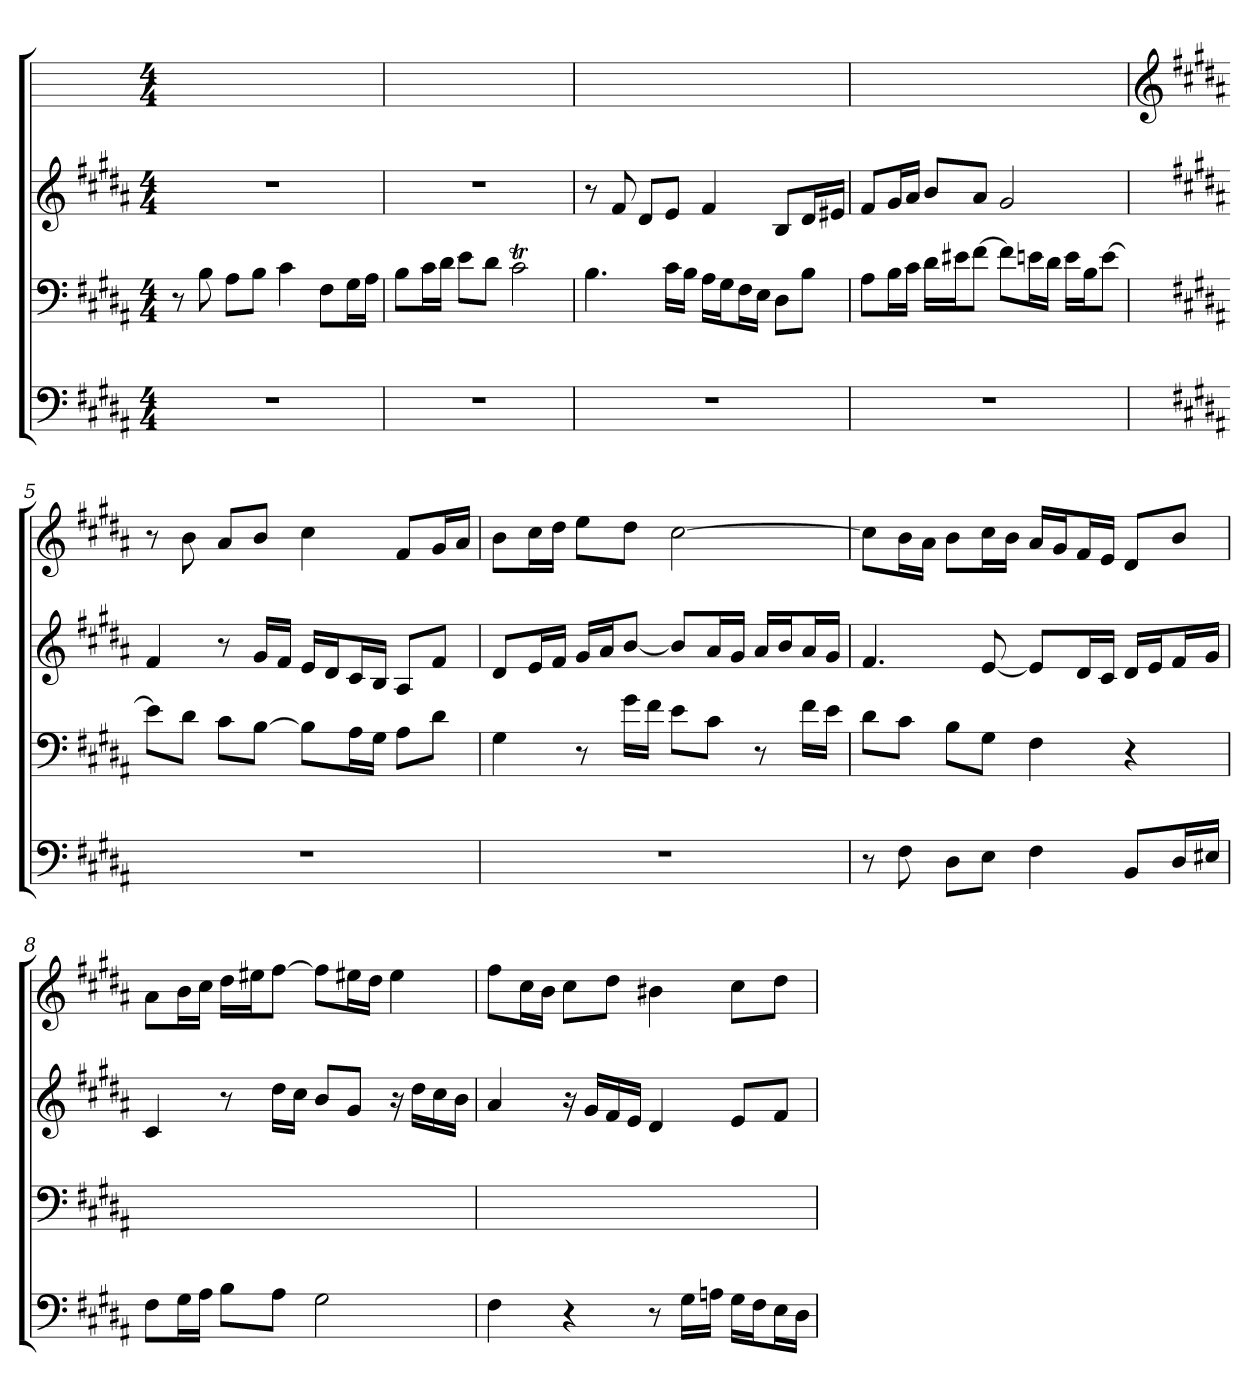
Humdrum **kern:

**kern	**kern	**kern	**kern
*part4	*part3	*part2	*part1
*staff4	*staff3	*staff2	*staff1
*clefF4	*clefF4	*clefG2	*
*k[f#c#g#d#a#]	*k[f#c#g#d#a#]	*k[f#c#g#d#a#]	*
*B:	*B:	*B:	*
*M4/4	*M4/4	*M4/4	*M4/4
*MM69	*MM69	*MM69	*MM69
=1	=1	=1	=1
1r	8r	1r	1ryy
.	8B	.	.
.	8A#\L	.	.
.	8B\J	.	.
.	4c#	.	.
.	8F#\L	.	.
.	16G#\L	.	.
.	16A#\JJ	.	.
=2	=2	=2	=2
1r	8B\L	1r	1ryy
.	16c#\L	.	.
.	16d#\JJ	.	.
.	8e\L	.	.
.	8d#\J	.	.
.	2c#T	.	.
=3	=3	=3	=3
1r	4.B	8r	1ryy
.	.	8f#	.
.	.	8d#/L	.
.	16c#\LL	8e/J	.
.	16B\JJ	.	.
.	16A#\LL	4f#	.
.	16G#\J	.	.
.	16F#\L	.	.
.	16E\JJ	.	.
.	8D#\L	8B/L	.
.	8B\J	16d#/L	.
.	.	16e#X/JJ	.
=4	=4	=4	=4
1r	8A#\L	8f#/L	1ryy
.	16B\L	16g#/L	.
.	16c#\JJ	16a#/JJ	.
.	16d#\LL	8b/L	.
.	16e#X\J	.	.
.	[8f#\J	8a#/J	.
.	8f#\L]	2g#	.
.	16en\L	.	.
.	16d#\JJ	.	.
.	16e\LL	.	.
.	16B\J	.	.
.	[8e\J	.	.
=5	=5	=5	=5
*	*	*	*clefG2
*	*	*	*k[f#c#g#d#a#]
1r	8e\L]	4f#	8r
.	8d#\J	.	8b
.	8c#\L	8r	8a#/L
.	[8B\J	16g#/LL	8b/J
.	.	16f#/JJ	.
.	8B\L]	16e/LL	4cc#
.	.	16d#/J	.
.	16A#\L	16c#/L	.
.	16G#\JJ	16B/JJ	.
.	8A#\L	8A#/L	8f#/L
.	8d#\J	8f#/J	16g#/L
.	.	.	16a#/JJ
=6	=6	=6	=6
1r	4G#	8d#/L	8b\L
.	.	16e/L	16cc#\L
.	.	16f#/JJ	16dd#\JJ
.	8r	16g#/LL	8ee\L
.	.	16a#/J	.
.	16g#\LL	[8b/J	8dd#\J
.	16f#\JJ	.	.
.	8e\L	8b/L]	[2cc#
.	8c#\J	16a#/L	.
.	.	16g#/JJ	.
.	8r	16a#/LL	.
.	.	16b/J	.
.	16f#\LL	16a#/L	.
.	16e\JJ	16g#/JJ	.
=7	=7	=7	=7
8r	8d#\L	4.f#	8cc#\L]
8F#	8c#\J	.	16b\L
.	.	.	16a#\JJ
8D#\L	8B\L	.	8b\L
8E\J	8G#\J	[8e	16cc#\L
.	.	.	16b\JJ
4F#	4F#	8e/L]	16a#/LL
.	.	.	16g#/J
.	.	16d#/L	16f#/L
.	.	16c#/JJ	16e/JJ
8BB/L	4r	16d#/LL	8d#/L
.	.	16e/J	.
16D#/L	.	16f#/L	8b/J
16E#X/JJ	.	16g#/JJ	.
=8	=8	=8	=8
8F#\L	1ryy	4c#	8a#\L
16G#\L	.	.	16b\L
16A#\JJ	.	.	16cc#\JJ
8B\L	.	8r	16dd#\LL
.	.	.	16ee#X\J
8A#\J	.	16dd#\LL	[8ff#\J
.	.	16cc#\JJ	.
2G#	.	8b/L	8ff#\L]
.	.	8g#/J	16ee#X\L
.	.	.	16dd#\JJ
.	.	16r	4ee#
.	.	16dd#\LL	.
.	.	16cc#\	.
.	.	16b\JJ	.
=9	=9	=9	=9
4F#	1ryy	4a#	8ff#\L
.	.	.	16cc#\L
.	.	.	16b\JJ
4r	.	16r	8cc#\L
.	.	16g#/LL	.
.	.	16f#/	8dd#\J
.	.	16e/JJ	.
8r	.	4d#	4b#X
16G#\LL	.	.	.
16An\JJ	.	.	.
16G#\LL	.	8e/L	8cc#\L
16F#\J	.	.	.
16E\L	.	8f#/J	8dd#\J
16D#\JJ	.	.	.
=	=	=	=
*-	*-	*-	*-
